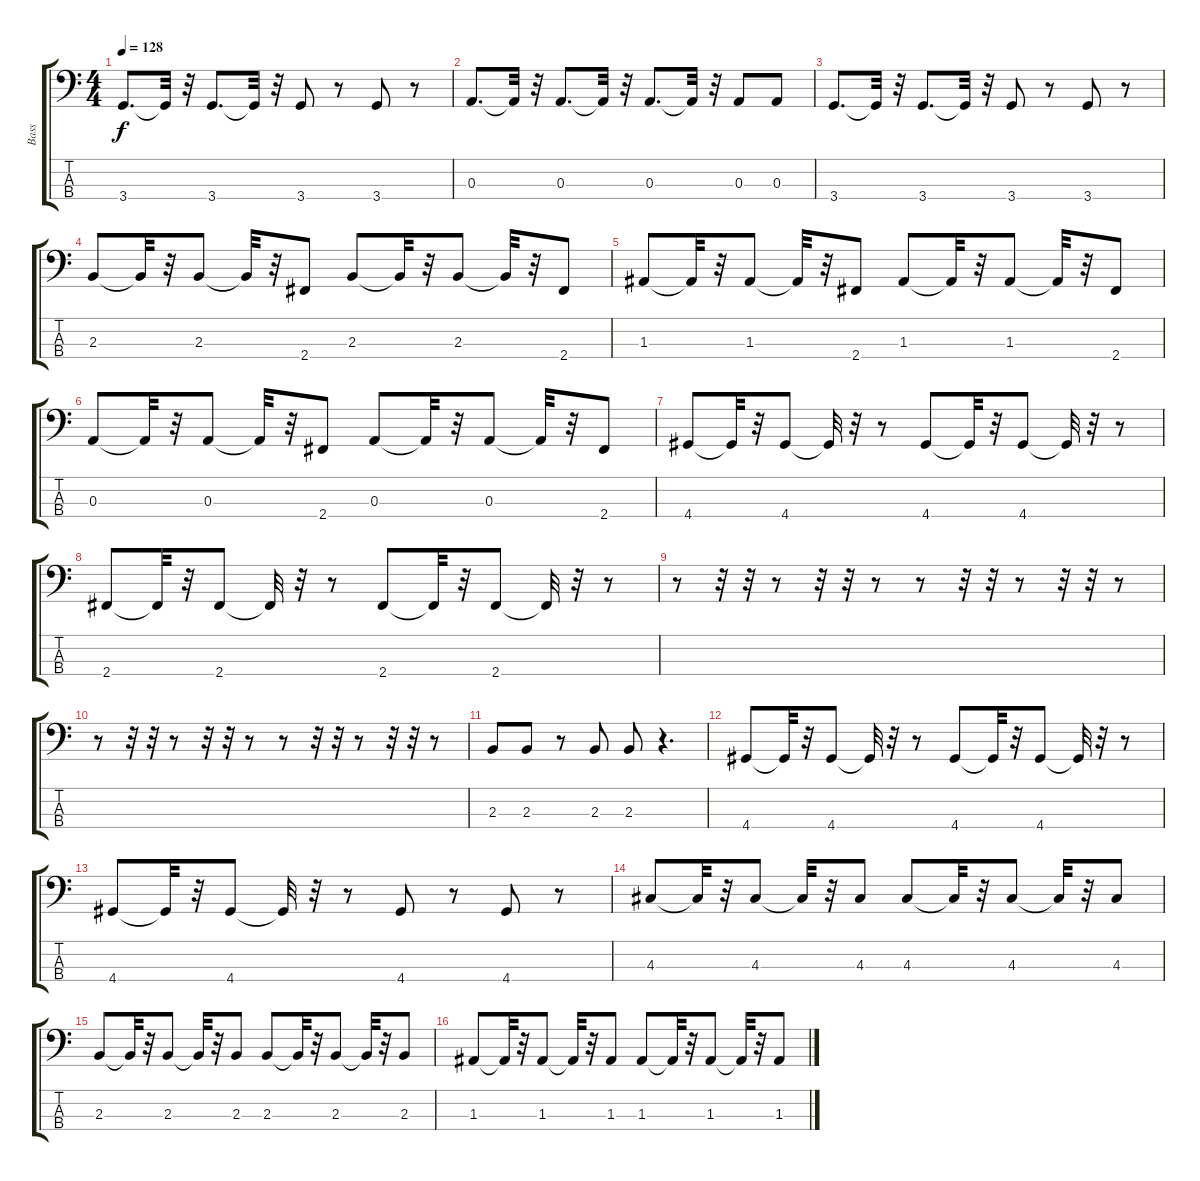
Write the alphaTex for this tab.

\track ("Bass" "Bass") {instrument synthbass1}
\staff {score tabs}
\tuning (G2 D2 A1 E1) {hide}
\ts (4 4)
\tempo 128
\clef f4
\ks c
3.4.8{d dy f} 3.4{t}.32 r.32 3.4.8{d} 3.4{t}.32 r.32 3.4.8 r.8 3.4.8 r.8 |
0.3.8{d} 0.3{t}.32 r.32 0.3.8{d} 0.3{t}.32 r.32 0.3.8{d} 0.3{t}.32 r.32 0.3.8 0.3.8 |
3.4.8{d} 3.4{t}.32 r.32 3.4.8{d} 3.4{t}.32 r.32 3.4.8 r.8 3.4.8 r.8 |
2.3.8 2.3{t}.32 r.32 2.3.8 2.3{t}.32 r.32 2.4.8 2.3.8 2.3{t}.32 r.32 2.3.8 2.3{t}.32 r.32 2.4.8 |
1.3.8 1.3{t}.32 r.32 1.3.8 1.3{t}.32 r.32 2.4.8 1.3.8 1.3{t}.32 r.32 1.3.8 1.3{t}.32 r.32 2.4.8 |
0.3.8 0.3{t}.32 r.32 0.3.8 0.3{t}.32 r.32 2.4.8 0.3.8 0.3{t}.32 r.32 0.3.8 0.3{t}.32 r.32 2.4.8 |
4.4.8 4.4{t}.32 r.32 4.4.8 4.4{t}.32 r.32 r.8 4.4.8 4.4{t}.32 r.32 4.4.8 4.4{t}.32 r.32 r.8 |
2.4.8 2.4{t}.32 r.32 2.4.8 2.4{t}.32 r.32 r.8 2.4.8 2.4{t}.32 r.32 2.4.8 2.4{t}.32 r.32 r.8 |
r.8 r.32 r.32 r.8 r.32 r.32 r.8 r.8 r.32 r.32 r.8 r.32 r.32 r.8 |
r.8 r.32 r.32 r.8 r.32 r.32 r.8 r.8 r.32 r.32 r.8 r.32 r.32 r.8 |
2.3.8 2.3.8 r.8 2.3.8 2.3.8 r.4{d} |
4.4.8 4.4{t}.32 r.32 4.4.8 4.4{t}.32 r.32 r.8 4.4.8 4.4{t}.32 r.32 4.4.8 4.4{t}.32 r.32 r.8 |
4.4.8 4.4{t}.32 r.32 4.4.8 4.4{t}.32 r.32 r.8 4.4.8 r.8 4.4.8 r.8 |
4.3.8 4.3{t}.32 r.32 4.3.8 4.3{t}.32 r.32 4.3.8 4.3.8 4.3{t}.32 r.32 4.3.8 4.3{t}.32 r.32 4.3.8 |
2.3.8 2.3{t}.32 r.32 2.3.8 2.3{t}.32 r.32 2.3.8 2.3.8 2.3{t}.32 r.32 2.3.8 2.3{t}.32 r.32 2.3.8 |
1.3.8 1.3{t}.32 r.32 1.3.8 1.3{t}.32 r.32 1.3.8 1.3.8 1.3{t}.32 r.32 1.3.8 1.3{t}.32 r.32 1.3.8
